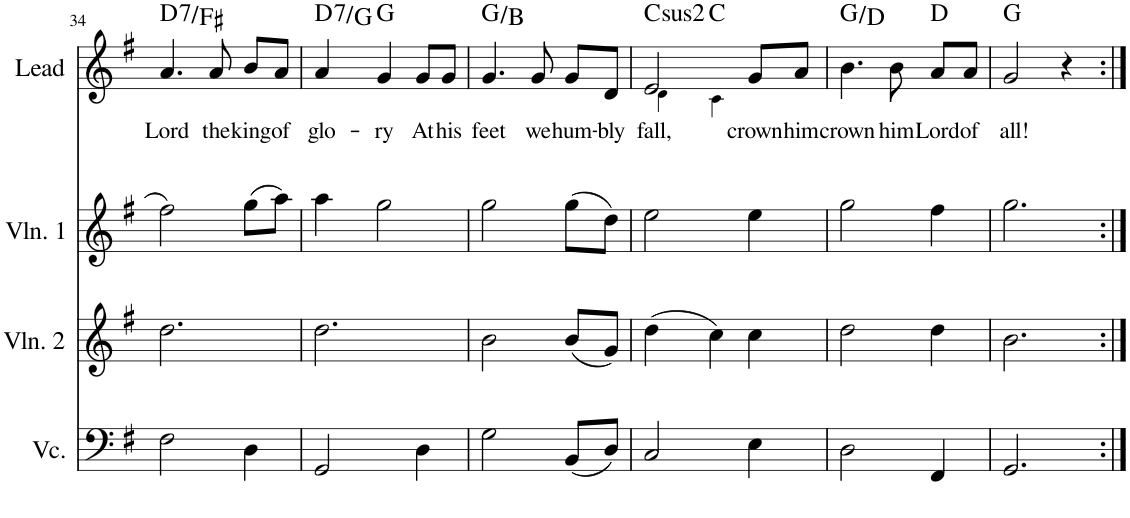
**kern	**kern	**kern	**kern	**text	**harte
*part4	*part3	*part2	*part1	*part1	*part1
*staff4	*staff3	*staff2	*staff1	*staff1	*
*I"Violoncello	*I"Violin 2	*I"Violin 1	*I"Lead	*	*
*I'Vc.	*I'Vln. 2	*I'Vln. 1	*I'Lead	*	*
!!LO:PB:g=z
*clefF4	*clefG2	*clefG2	*clefG2	*	*
*k[f#]	*k[f#]	*k[f#]	*k[f#]	*	*
*M3/4	*M3/4	*M3/4	*M3/4	*	*
=34	=34	=34	=34	=34	=34
!	!	!	!	!LO:LY:b	!LO:H:kt=7
2F#\	2.dd\	2ff#\	4.a/	Lord	D:7/3
!	!	!	!	!LO:LY:b	!
.	.	.	8a/	the	.
!	!	!	!	!LO:LY:b	!
4D\	.	(8gg\L	8b/L	king	.
!	!	!	!	!LO:LY:b	!
.	.	8aa\J)	8a/J	of	.
=35	=35	=35	=35	=35	=35
!	!	!	!	!LO:LY:b	!LO:H:kt=7
2GG/	2.dd\	4aa\	4a/	glo-	D:7/4
!	!	!	!	!LO:LY:b	!
.	.	2gg\	4g/	-ry	G:maj
!	!	!	!	!LO:LY:b	!
4D\	.	.	8g/L	At	.
!	!	!	!	!LO:LY:b	!
.	.	.	8g/J	his	.
=36	=36	=36	=36	=36	=36
!	!	!	!	!LO:LY:b	!
2G\	2b\	2gg\	4.g/	feet	G:maj/3
!	!	!	!	!LO:LY:b	!
.	.	.	8g/	we	.
!	!	!	!	!LO:LY:b	!
(8BB/L	(8b/L	(8gg\L	8g/L	hum-	.
!	!	!	!	!LO:LY:b	!
8D/J)	8g/J)	8dd\J)	8d/J	-bly	.
=37	=37	=37	=37	=37	=37
!	!	!	!	!LO:LY:b	!LO:H:kt=2
*	*	*	*^	*	*
2C/	(4dd\	2ee\	2e/	4d!\	fall,	C:(1,2,5)
.	4cc\)	.	.	4c!\	.	C:maj
!	!	!	!	!	!LO:LY:b	!
4E\	4cc\	4ee\	8g/L	4ryy	crown	.
!	!	!	!	!	!LO:LY:b	!
.	.	.	8a/J	.	him	.
*	*	*	*v	*v	*	*
=38	=38	=38	=38	=38	=38
!	!	!	!	!LO:LY:b	!
2D\	2dd\	2gg\	4.b\	crown	G:maj/5
!	!	!	!	!LO:LY:b	!
.	.	.	8b\	him	.
!	!	!	!	!LO:LY:b	!
4FF#/	4dd\	4ff#\	8a/L	Lord	D:maj
!	!	!	!	!LO:LY:b	!
.	.	.	8a/J	of	.
=39	=39	=39	=39	=39	=39
!	!	!	!	!LO:LY:b	!
2.GG/	2.b\	2.gg\	2g/	all!	G:maj
.	.	.	4r	.	.
=:|!	=:|!	=:|!	=:|!	=:|!	=:|!
*-	*-	*-	*-	*-	*-
